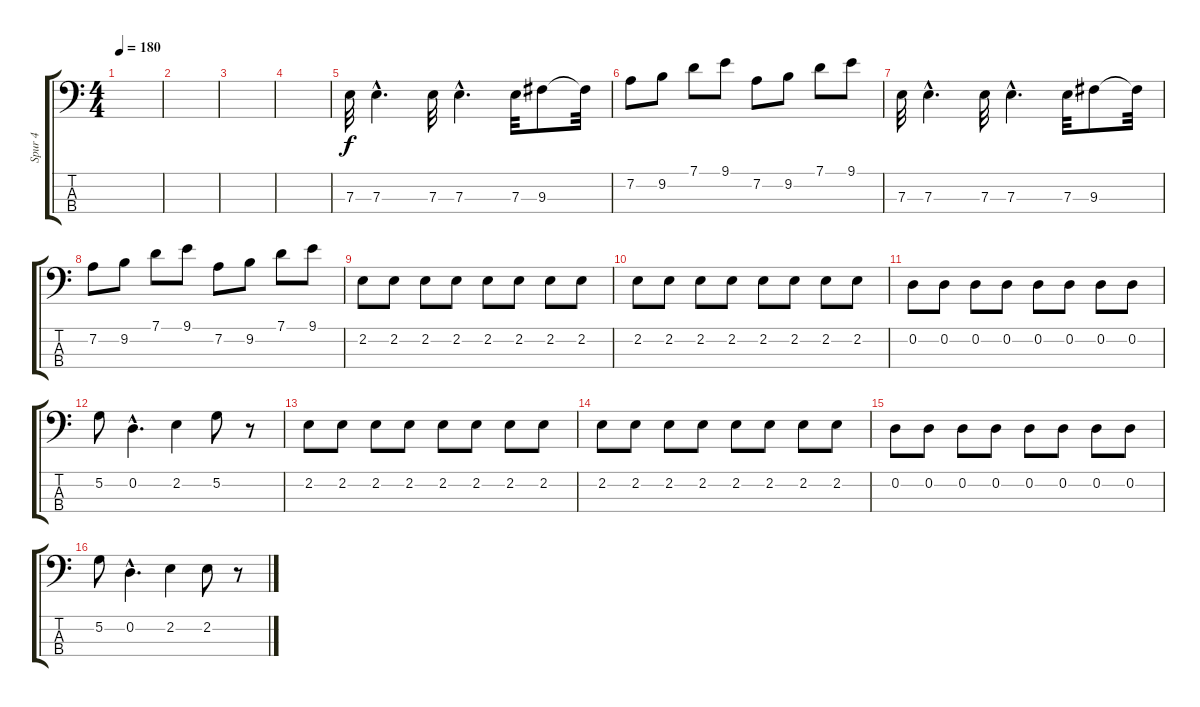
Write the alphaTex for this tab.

\track ("Spur 4" "Spur 4") {instrument electricbassfinger}
\staff {score tabs}
\tuning (G2 D2 A1 E1) {hide}
\ts (4 4)
\tempo 180
\clef f4
\ks c
|
|
|
|
7.3.32 7.3{hac}.4{d} 7.3.32 7.3{hac}.4{d} 7.3.32 9.3.8 9.3{t}.32 |
7.2.8 9.2.8 7.1.8 9.1.8 7.2.8 9.2.8 7.1.8 9.1.8 |
7.3.32 7.3{hac}.4{d} 7.3.32 7.3{hac}.4{d} 7.3.32 9.3.8 9.3{t}.32 |
7.2.8 9.2.8 7.1.8 9.1.8 7.2.8 9.2.8 7.1.8 9.1.8 |
2.2.8 2.2.8 2.2.8 2.2.8 2.2.8 2.2.8 2.2.8 2.2.8 |
2.2.8 2.2.8 2.2.8 2.2.8 2.2.8 2.2.8 2.2.8 2.2.8 |
0.2.8 0.2.8 0.2.8 0.2.8 0.2.8 0.2.8 0.2.8 0.2.8 |
5.2.8 0.2{hac}.4{d} 2.2.4 5.2.8 r.8 |
2.2.8 2.2.8 2.2.8 2.2.8 2.2.8 2.2.8 2.2.8 2.2.8 |
2.2.8 2.2.8 2.2.8 2.2.8 2.2.8 2.2.8 2.2.8 2.2.8 |
0.2.8 0.2.8 0.2.8 0.2.8 0.2.8 0.2.8 0.2.8 0.2.8 |
5.2.8 0.2{hac}.4{d} 2.2.4 2.2.8 r.8
